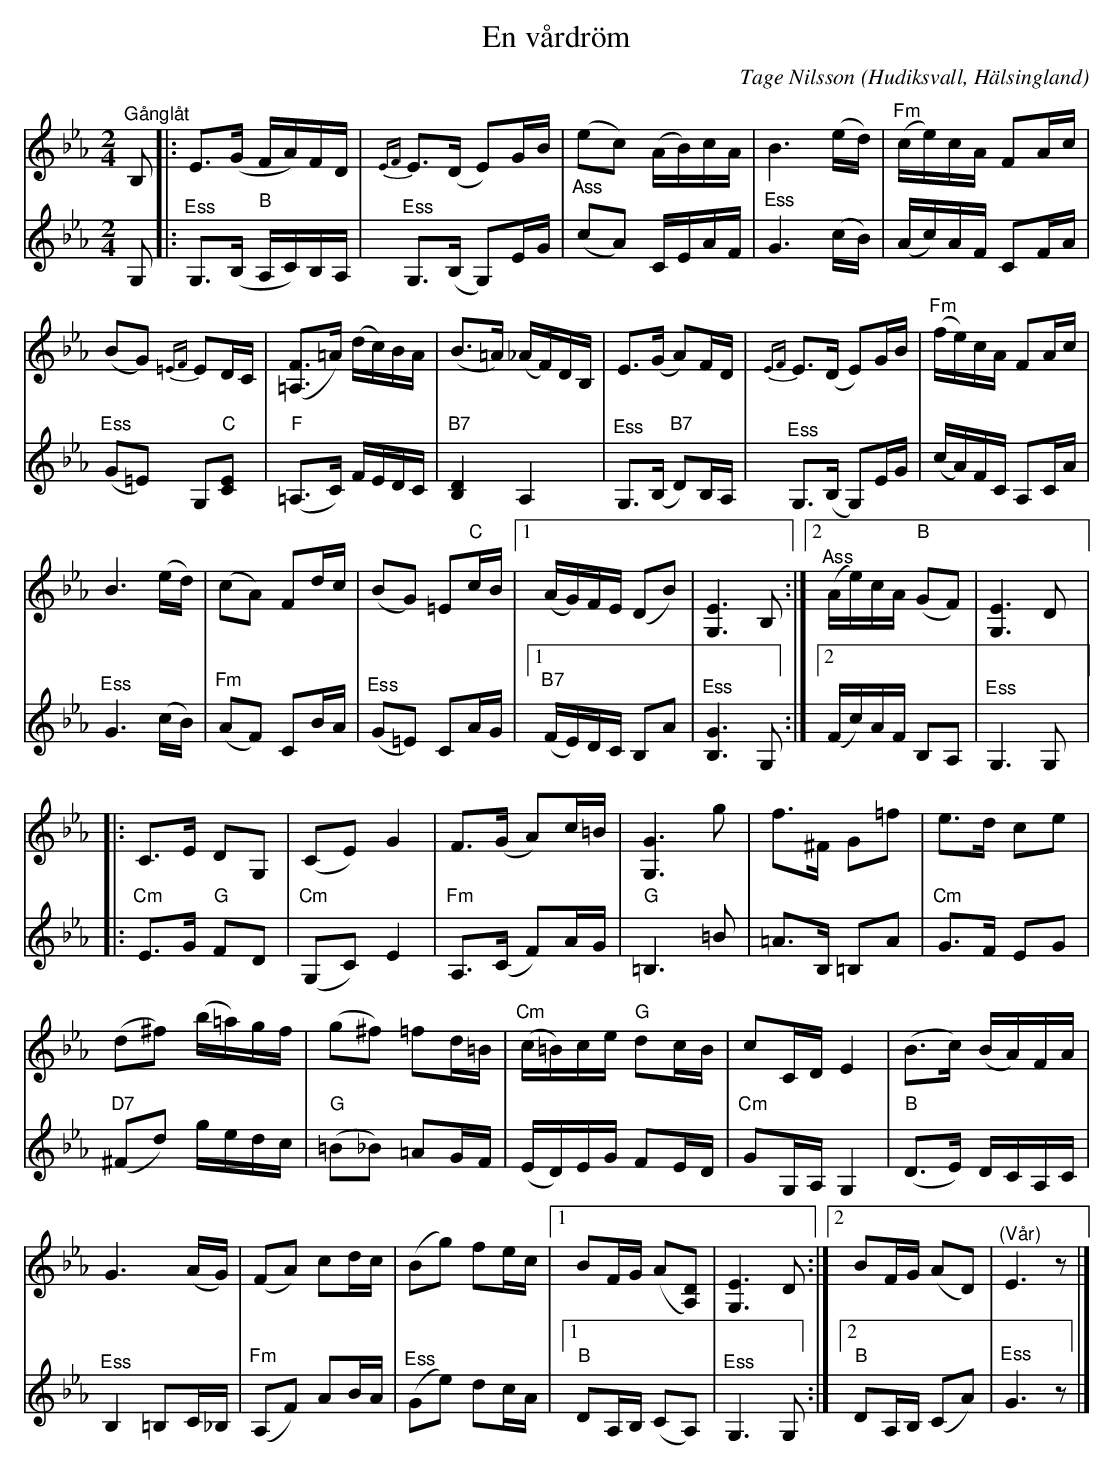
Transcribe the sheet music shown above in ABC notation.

X:1
T:En vårdröm
C:Tage Nilsson
O:Hudiksvall, Hälsingland
L:1/16
M:2/4
K:Eb
V:1
"^Gånglåt" B,2 |: E2>(G2 FA)FD |{EF} E2>(D2 E2)GB | (e2c2) (AB)cA | B6 (ed) |"Fm" (ce)cA F2Ac |
(B2G2){=EF} E2DC | ([=A,F]2>=A2) (dc)BA | (B2>=A2) (_AF)DB, | E2>(G2 A2)FD |{EF} E2>(D2 E2)GB | "Fm" (fe)cA F2Ac |
B6 (ed) | (c2A2) F2dc | (B2G2) =E2"C"cB |1 (AG)FE (D2B2) | [G,E]6 B,2 :|2 "^Ass" (Ae)cA"B" (G2F2) | [G,E]6 D2 |:
C2>E2 D2G,2 | (C2E2) G4 | F2>(G2 A2)c=B | [G,G]6 g2 | f2>^F2 G2=f2 | e2>d2 c2e2 |
(d2^f2) (b=a)gf | (g2^f2) =f2d=B |"Cm" (c=B)ce"G" d2cB | c2CD E4 | (B2>c2) (BA)FA |
G6 (AG) | (F2A2) c2dc | (B2g2) f2ec |1 B2FG (A2[A,D]2) | [G,E]6 D2 :|2 B2FG (A2D2) |"^(Vår)" E6 z2 |]
V:2
G,2 |:"^Ess" G,2>(B,2"B" A,C)B,A, |"^Ess" G,2>(B,2 G,2)EG |"^Ass" (c2A2) CEAF |"^Ess" G6 (cB) | (Ac)AF C2FA |
"^Ess" (G2=E2) G,2"C"[CE]2 |"F" (=A,2>C2) FEDC |"B7" [B,D]4 A,4 | "^Ess" G,2>(B,2"B7" D2)B,A, |
"^Ess" G,2>(B,2 G,2)EG | (cA)FC A,2CA |"^Ess" G6 (cB) | "Fm" (A2F2) C2BA |"^Ess" (G2=E2) C2AG |1"B7" (FE)DC B,2A2 |"^Ess" [B,G]6 G,2 :|2 (Fc)AF B,2A,2 | "^Ess" G,6 G,2 |:
"Cm" E2>G2"G" F2D2 |"Cm" (G,2C2) E4 |"Fm" A,2>(C2 F2)AG |"G" =B,6 =B2 | =A2>B,2 =B,2A2 |
"Cm" G2>F2 E2G2 |"D7" (^F2d2) gedc |"G" (=B2_B2) =A2GF | (ED)EG F2ED | "Cm" G2G,A, G,4 |
"B" (D2>E2) DCA,C |"^Ess" B,4 =B,2C_B, |"Fm" (A,2F2) A2BA | "^Ess" (G2e2) d2cA |1"B" D2A,B, (C2A,2) |"^Ess" G,6 G,2 :|2"B" D2A,B, (C2A2) |"^Ess" G6 z2 |]
